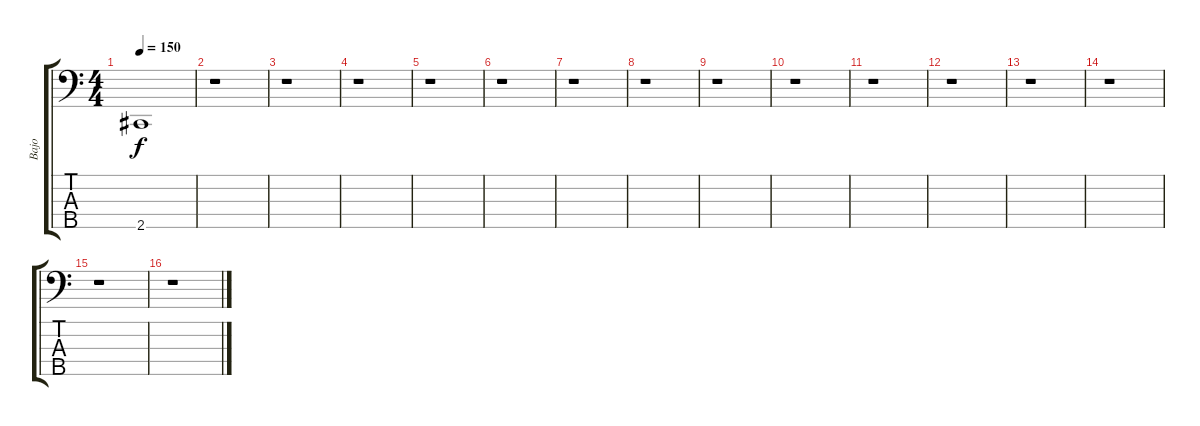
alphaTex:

\track ("Bajo" "Bajo") {instrument electricbassfinger}
\staff {score tabs}
\tuning (G2 D2 A1 E1 B0) {hide}
\ts (4 4)
\tempo 150
\clef f4
\ks c
2.5.1{dy f} |
r.1 |
r.1 |
r.1 |
r.1 |
r.1 |
r.1 |
r.1 |
r.1 |
r.1 |
r.1 |
r.1 |
r.1 |
r.1 |
r.1 |
r.1
